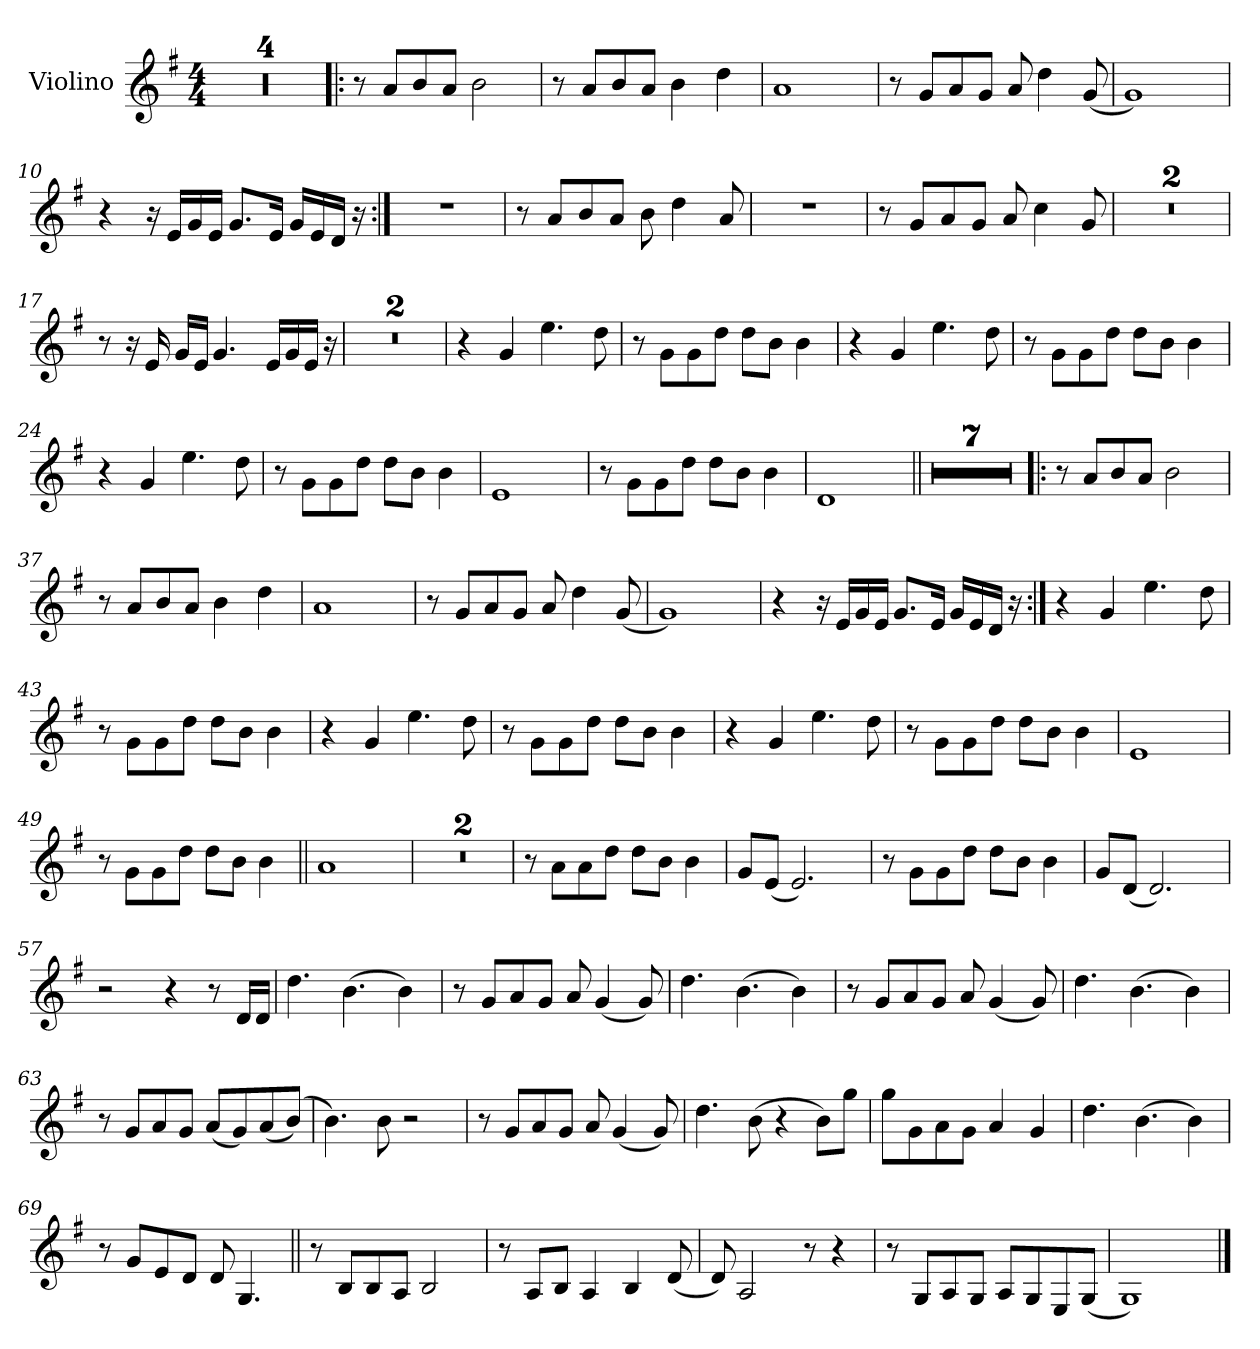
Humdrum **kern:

**kern
*part1
*staff1
*I"Violino
*I'Vln.
*clefG2
*k[f#]
*M4/4
=1
1r
=2
1r
=3
1r
=4
1r
=5!|:
8r
8a/L
8b/
8a/J
2b\
=6
8r
8a/L
8b/
8a/J
4b\
4dd\
=7
1a
=8
8r
8g/L
8a/
8g/J
8a/
4dd\
(8g/
=9
1g)
=10
4r
16r
16e/LL
16g/
16e/JJ
8.g/L
16e/Jk
16g/LL
16e/
16d/JJ
16r
!!LO:LB:g=z
=11:|!
1r
=12
8r
8a/L
8b/
8a/J
8b\
4dd\
8a/
=13
1r
=14
8r
8g/L
8a/
8g/J
8a/
4cc\
8g/
=15
1r
=16
1r
=17
8r
16r
16e/
16g/LL
16e/JJ
4.g/
16e/LL
16g/
16e/JJ
16r
=18
1r
=19
1r
=20
4r
4g/
4.ee\
8dd\
!!LO:LB:g=z
=21
8r
8g\L
8g\
8dd\J
8dd\L
8b\J
4b\
=22
4r
4g/
4.ee\
8dd\
=23
8r
8g\L
8g\
8dd\J
8dd\L
8b\J
4b\
=24
4r
4g/
4.ee\
8dd\
=25
8r
8g\L
8g\
8dd\J
8dd\L
8b\J
4b\
=26
1e
=27
8r
8g\L
8g\
8dd\J
8dd\L
8b\J
4b\
=28
1d
=29||
1r
=30
1r
!!LO:LB:g=z
=31
1r
=32
1r
=33
1r
=34
1r
=35
1r
=36!|:
8r
8a/L
8b/
8a/J
2b\
=37
8r
8a/L
8b/
8a/J
4b\
4dd\
=38
1a
=39
8r
8g/L
8a/
8g/J
8a/
4dd\
(8g/
=40
1g)
=41
4r
16r
16e/LL
16g/
16e/JJ
8.g/L
16e/Jk
16g/LL
16e/
16d/JJ
16r
!!LO:LB:g=z
=42:|!
4r
4g/
4.ee\
8dd\
=43
8r
8g\L
8g\
8dd\J
8dd\L
8b\J
4b\
=44
4r
4g/
4.ee\
8dd\
=45
8r
8g\L
8g\
8dd\J
8dd\L
8b\J
4b\
=46
4r
4g/
4.ee\
8dd\
=47
8r
8g\L
8g\
8dd\J
8dd\L
8b\J
4b\
=48
1e
=49
8r
8g\L
8g\
8dd\J
8dd\L
8b\J
4b\
=50||
1a
!!LO:LB:g=z
=51
1r
=52
1r
=53
8r
8a\L
8a\
8dd\J
8dd\L
8b\J
4b\
=54
8g/L
(8e/J
2.e/)
=55
8r
8g\L
8g\
8dd\J
8dd\L
8b\J
4b\
=56
8g/L
(8d/J
2.d/)
=57
2r
4r
8r
16d/LL
16d/JJ
=58
4.dd\
(4.b\
4b\)
=59
8r
8g/L
8a/
8g/J
8a/
(4g/
8g/)
!!LO:LB:g=z
=60
4.dd\
(4.b\
4b\)
=61
8r
8g/L
8a/
8g/J
8a/
(4g/
8g/)
=62
4.dd\
(4.b\
4b\)
=63
8r
8g/L
8a/
8g/J
(8a/L
8g/)
(8a/
(8b/J)
=64
4.b\)
8b\
2r
=65
8r
8g/L
8a/
8g/J
8a/
(4g/
8g/)
=66
4.dd\
(8b\
4r
8b\L)
8gg\J
!!LO:LB:g=z
=67
8gg\L
8g\
8a\
8g\J
4a/
4g/
=68
4.dd\
(4.b\
4b\)
=69
8r
8g/L
8e/
8d/J
8d/
4.G/
=70||
8r
8B/L
8B/
8A/J
2B/
=71
8r
8A/L
8B/J
4A/
4B/
(8d/
=72
8d/)
2A/
8r
4r
=73
8r
8G/L
8A/
8G/J
8A/L
8G/
8E/
(8G/J
!!LO:LB:g=z
=74
1G)
==
*-
